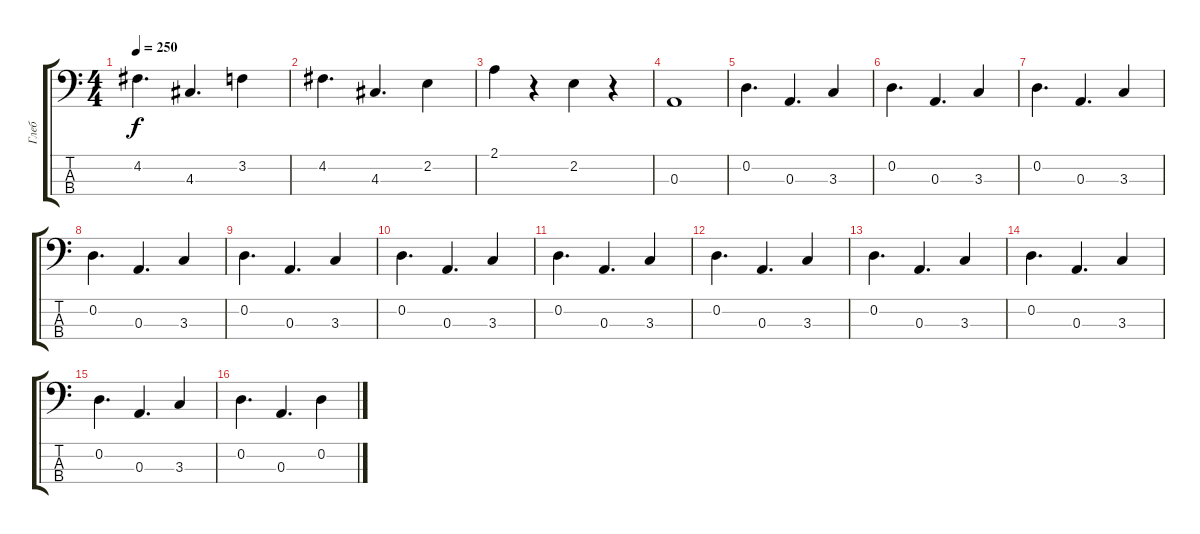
\track ("Глеб" "Глеб") {instrument electricbasspick}
\staff {score tabs}
\tuning (G2 D2 A1 E1) {hide}
\ts (4 4)
\tempo 250
\clef f4
\ks c
4.2.4{d dy f} 4.3.4{d} 3.2.4 |
4.2.4{d} 4.3.4{d} 2.2.4 |
2.1.4 r.4 2.2.4 r.4 |
0.3.1 |
0.2.4{d} 0.3.4{d} 3.3.4 |
0.2.4{d} 0.3.4{d} 3.3.4 |
0.2.4{d} 0.3.4{d} 3.3.4 |
0.2.4{d} 0.3.4{d} 3.3.4 |
0.2.4{d} 0.3.4{d} 3.3.4 |
0.2.4{d} 0.3.4{d} 3.3.4 |
0.2.4{d} 0.3.4{d} 3.3.4 |
0.2.4{d} 0.3.4{d} 3.3.4 |
0.2.4{d} 0.3.4{d} 3.3.4 |
0.2.4{d} 0.3.4{d} 3.3.4 |
0.2.4{d} 0.3.4{d} 3.3.4 |
0.2.4{d} 0.3.4{d} 0.2.4
